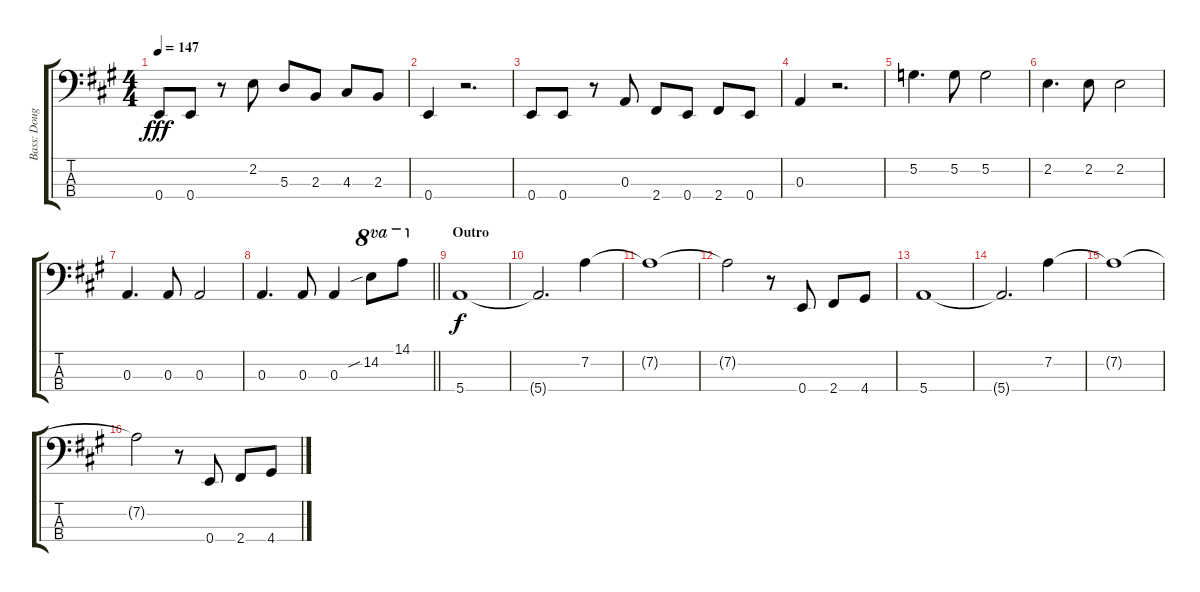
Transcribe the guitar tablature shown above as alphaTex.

\track ("Bass: Doug" "Bass: Doug") {instrument electricbassfinger}
\staff {score tabs}
\tuning (G2 D2 A1 E1) {hide}
\ts (4 4)
\tempo 147
\clef f4
\ks a
0.4.8{dy fff} 0.4.8 r.8 2.2.8 5.3.8 2.3.8 4.3.8 2.3.8 |
0.4.4 r.2{d} |
0.4.8 0.4.8 r.8 0.3.8 2.4.8 0.4.8 2.4.8 0.4.8 |
0.3.4 r.2{d} |
5.2.4{d} 5.2.8 5.2.2 |
2.2.4{d} 2.2.8 2.2.2 |
0.3.4{d} 0.3.8 0.3.2 |
\barLineRight lightlight
0.3.4{d} 0.3.8 0.3.4 14.2{sib}.8{ot 8va} 14.1.8{ot 8va} |
\section ("" "Outro")
5.4.1{dy f} |
5.4{t}.2{d} 7.2.4 |
7.2{t}.1 |
7.2{t}.2 r.8 0.4.8 2.4.8 4.4.8 |
5.4.1 |
5.4{t}.2{d} 7.2.4 |
7.2{t}.1 |
7.2{t}.2 r.8 0.4.8 2.4.8 4.4.8
